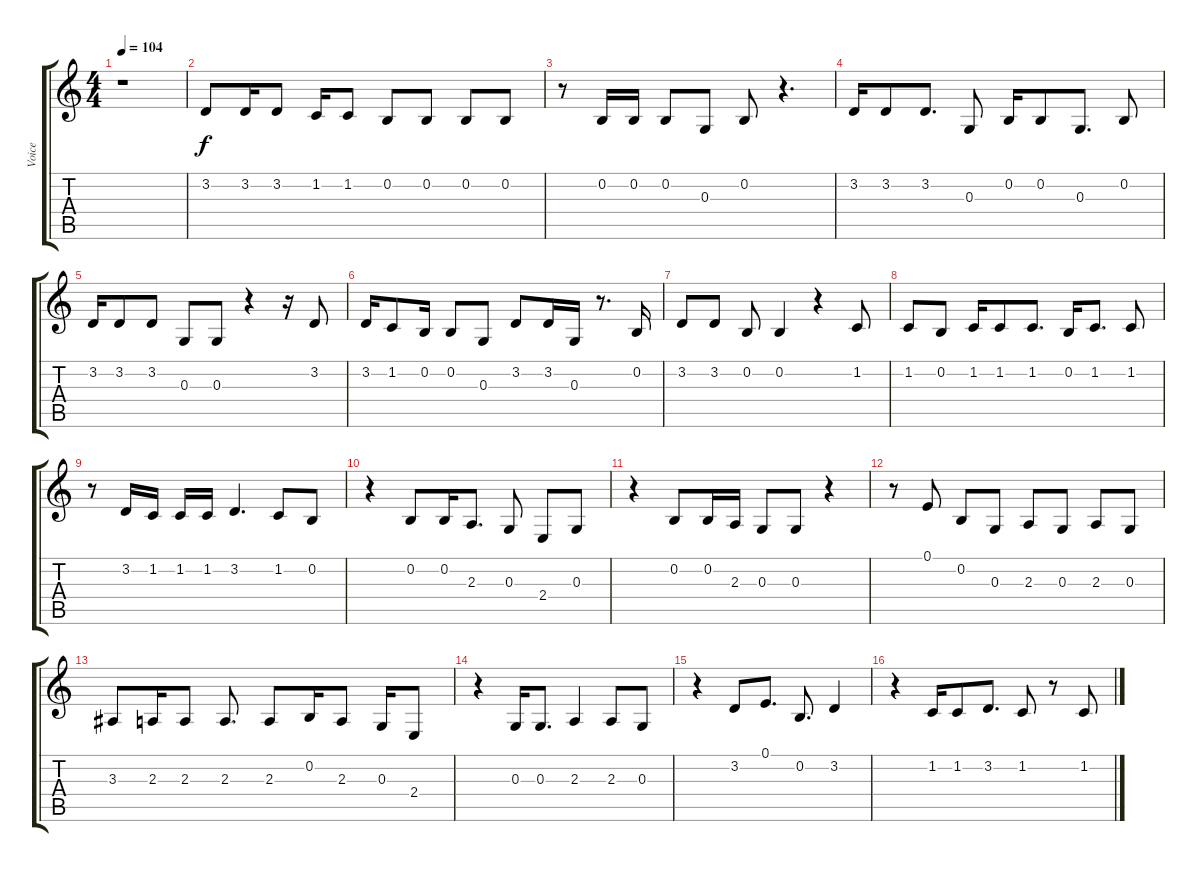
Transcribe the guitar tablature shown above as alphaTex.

\track ("Voice" "Voice") {instrument lead3calliope}
\staff {score tabs}
\tuning (E4 B3 G3 D3 A2 E2) {hide}
\ts (4 4)
\tempo 104
\clef g2
\ks c
r.1{dy f} |
3.2.8 3.2.16 3.2.8 1.2.16 1.2.8 0.2.8 0.2.8 0.2.8 0.2.8 |
r.8 0.2.16 0.2.16 0.2.8 0.3.8 0.2.8 r.4{d} |
3.2.16 3.2.8 3.2.8{d} 0.3.8 0.2.16 0.2.8 0.3.8{d} 0.2.8 |
3.2.16 3.2.8 3.2.8 0.3.8 0.3.8 r.4 r.16 3.2.8 |
3.2.16 1.2.8 0.2.16 0.2.8 0.3.8 3.2.8 3.2.16 0.3.16 r.8{d} 0.2.16 |
3.2.8 3.2.8 0.2.8 0.2.4 r.4 1.2.8 |
1.2.8 0.2.8 1.2.16 1.2.8 1.2.8{d} 0.2.16 1.2.8{d} 1.2.8 |
r.8 3.2.16 1.2.16 1.2.16 1.2.16 3.2.4{d} 1.2.8 0.2.8 |
r.4 0.2.8 0.2.16 2.3.8{d} 0.3.8 2.4.8 0.3.8 |
r.4 0.2.8 0.2.16 2.3.16 0.3.8 0.3.8 r.4 |
r.8 0.1.8 0.2.8 0.3.8 2.3.8 0.3.8 2.3.8 0.3.8 |
3.3.8 2.3.16 2.3.8 2.3.8{d} 2.3.8 0.2.16 2.3.8 0.3.16 2.4.8 |
r.4 0.3.16 0.3.8{d} 2.3.4 2.3.8 0.3.8 |
r.4 3.2.8 0.1.8{d} 0.2.8{d} 3.2.4 |
r.4 1.2.16 1.2.8 3.2.8{d} 1.2.8 r.8 1.2.8
